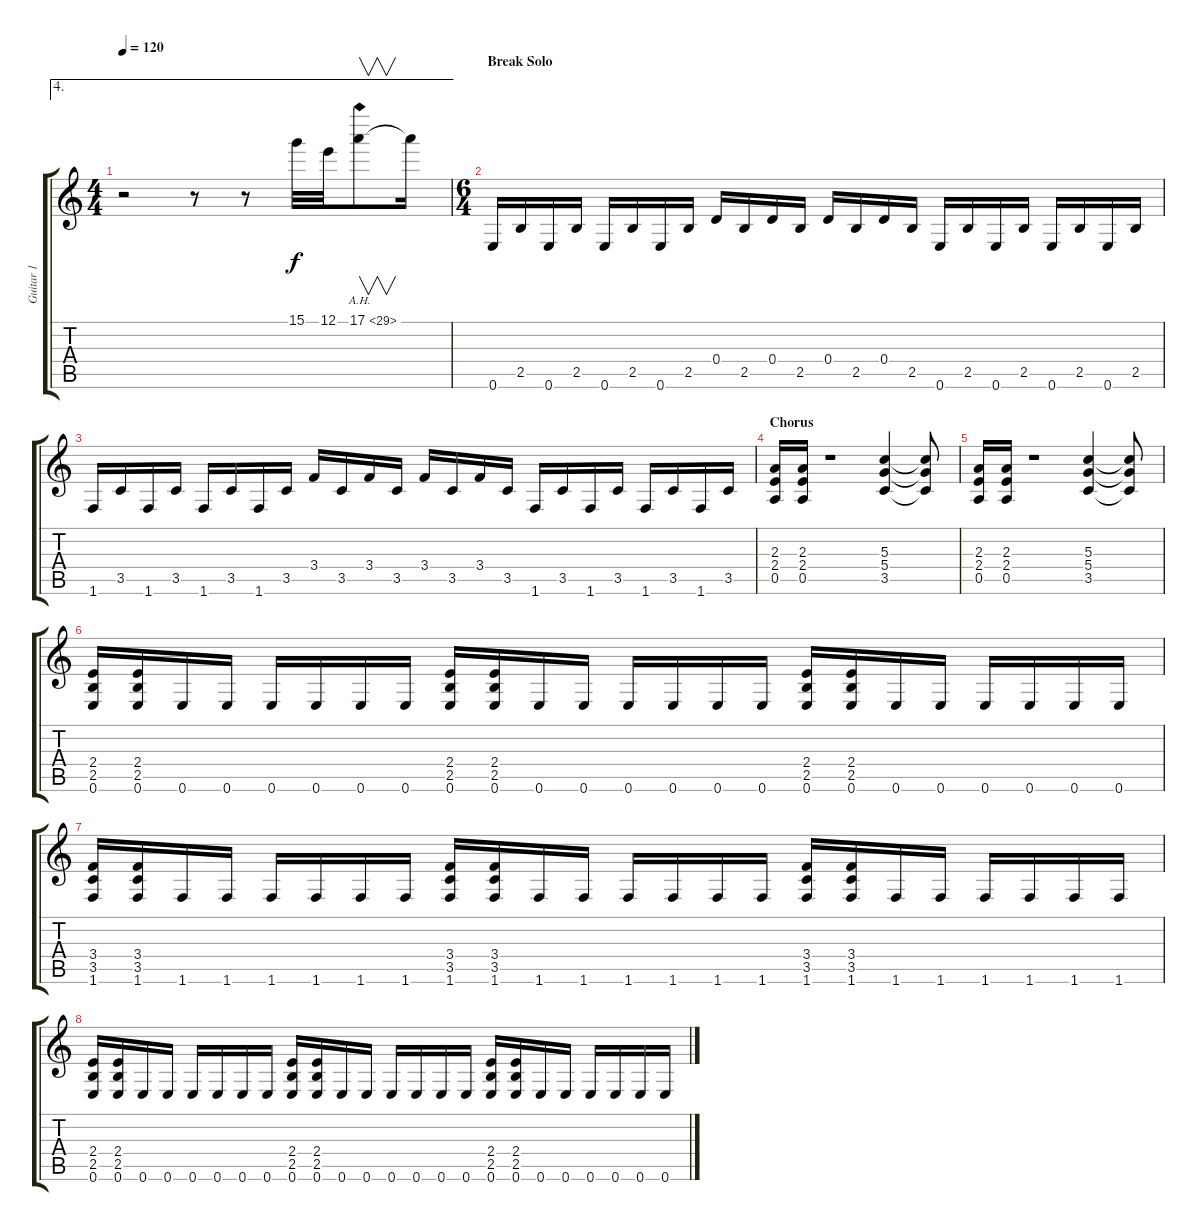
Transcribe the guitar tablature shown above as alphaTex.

\track ("Guitar 1" "Guitar 1") {instrument distortionguitar}
\staff {score tabs}
\tuning (E4 B3 G3 D3 A2 E2) {hide}
\ae 4
\ts (4 4)
\tempo 120
\clef g2
\ks c
r.2{dy f} r.8 r.8 15.1.32 12.1.32 17.1{ah 12}.8{v} 17.1{t}.16 |
\ts (6 4)
\section ("" "Break Solo")
0.6.16 2.5.16 0.6.16 2.5.16 0.6.16 2.5.16 0.6.16 2.5.16 0.4.16 2.5.16 0.4.16 2.5.16 0.4.16 2.5.16 0.4.16 2.5.16 0.6.16 2.5.16 0.6.16 2.5.16 0.6.16 2.5.16 0.6.16 2.5.16 |
1.6.16 3.5.16 1.6.16 3.5.16 1.6.16 3.5.16 1.6.16 3.5.16 3.4.16 3.5.16 3.4.16 3.5.16 3.4.16 3.5.16 3.4.16 3.5.16 1.6.16 3.5.16 1.6.16 3.5.16 1.6.16 3.5.16 1.6.16 3.5.16 |
\section ("" "Chorus")
(2.3 2.4 0.5).16 (2.3 2.4 0.5).16 r.1 (5.3 5.4 3.5).4 (5.3{t} 5.4{t} 3.5{t}).8 |
(2.3 2.4 0.5).16 (2.3 2.4 0.5).16 r.1 (5.3 5.4 3.5).4 (5.3{t} 5.4{t} 3.5{t}).8 |
(2.4 2.5 0.6).16 (2.4 2.5 0.6).16 0.6.16 0.6.16 0.6.16 0.6.16 0.6.16 0.6.16 (2.4 2.5 0.6).16 (2.4 2.5 0.6).16 0.6.16 0.6.16 0.6.16 0.6.16 0.6.16 0.6.16 (2.4 2.5 0.6).16 (2.4 2.5 0.6).16 0.6.16 0.6.16 0.6.16 0.6.16 0.6.16 0.6.16 |
(3.4 3.5 1.6).16 (3.4 3.5 1.6).16 1.6.16 1.6.16 1.6.16 1.6.16 1.6.16 1.6.16 (3.4 3.5 1.6).16 (3.4 3.5 1.6).16 1.6.16 1.6.16 1.6.16 1.6.16 1.6.16 1.6.16 (3.4 3.5 1.6).16 (3.4 3.5 1.6).16 1.6.16 1.6.16 1.6.16 1.6.16 1.6.16 1.6.16 |
(2.4 2.5 0.6).16 (2.4 2.5 0.6).16 0.6.16 0.6.16 0.6.16 0.6.16 0.6.16 0.6.16 (2.4 2.5 0.6).16 (2.4 2.5 0.6).16 0.6.16 0.6.16 0.6.16 0.6.16 0.6.16 0.6.16 (2.4 2.5 0.6).16 (2.4 2.5 0.6).16 0.6.16 0.6.16 0.6.16 0.6.16 0.6.16 0.6.16
